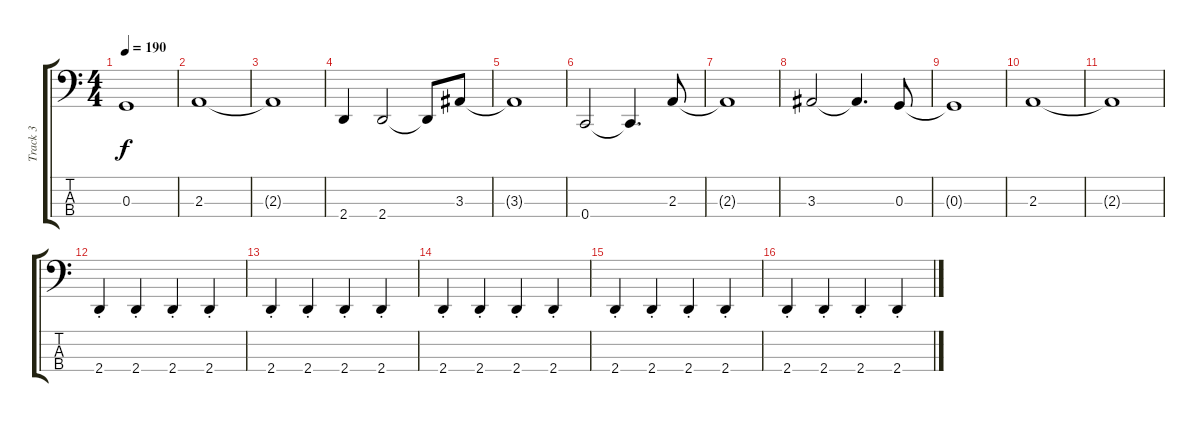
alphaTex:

\track ("Track 3" "Track 3") {instrument electricbasspick}
\staff {score tabs}
\tuning (F2 C2 G1 C1) {hide}
\ts (4 4)
\tempo 190
\clef f4
\ks c
0.3{t}.1{dy f} |
2.3.1 |
2.3{t}.1 |
2.4.4 2.4.2 2.4{t}.8 3.3.8 |
3.3{t}.1 |
0.4.2 0.4{t}.4{d} 2.3.8 |
2.3{t}.1 |
3.3.2 3.3{t}.4{d} 0.3.8 |
0.3{t}.1 |
2.3.1 |
2.3{t}.1 |
2.4{st}.4 2.4{st}.4 2.4{st}.4 2.4{st}.4 |
2.4{st}.4 2.4{st}.4 2.4{st}.4 2.4{st}.4 |
2.4{st}.4 2.4{st}.4 2.4{st}.4 2.4{st}.4 |
2.4{st}.4 2.4{st}.4 2.4{st}.4 2.4{st}.4 |
2.4{st}.4 2.4{st}.4 2.4{st}.4 2.4{st}.4
